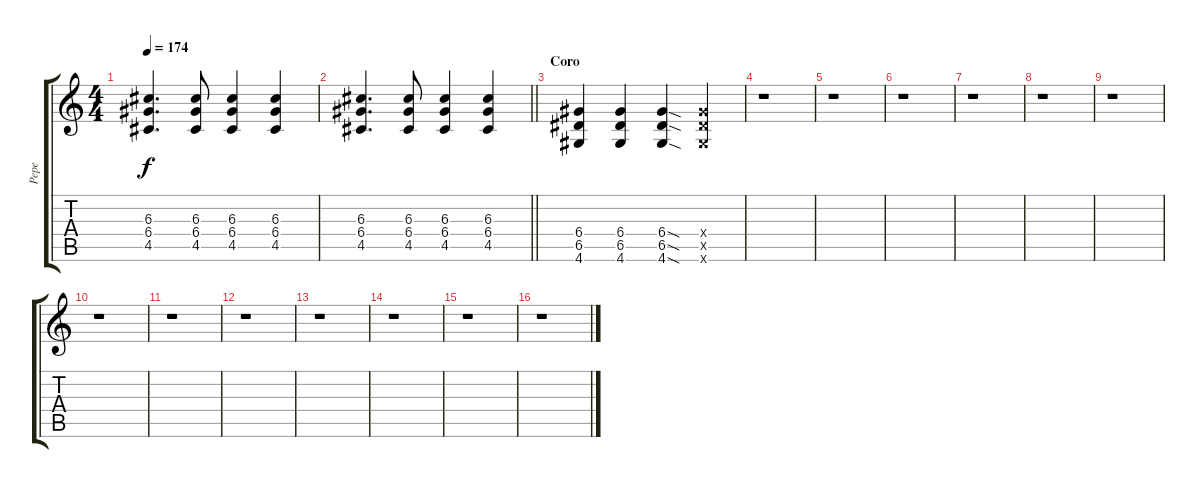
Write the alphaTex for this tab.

\track ("Pepe" "Pepe") {instrument distortionguitar}
\staff {score tabs}
\tuning (E4 B3 G3 D3 A2 E2) {hide}
\ts (4 4)
\tempo 174
\clef g2
\ks c
(6.3 6.4 4.5).4{d dy f} (6.3 6.4 4.5).8 (6.3 6.4 4.5).4 (6.3 6.4 4.5).4 |
\barLineRight lightlight
(6.3 6.4 4.5).4{d} (6.3 6.4 4.5).8 (6.3 6.4 4.5).4 (6.3 6.4 4.5).4 |
\section ("" "Coro")
(6.4 6.5 4.6).4 (6.4 6.5 4.6).4 (6.4{sod} 6.5{sod} 4.6{sod}).4 (6.4{x} 6.5{x} 4.6{x}).4 |
r.1 |
r.1 |
r.1 |
r.1 |
r.1 |
r.1 |
r.1 |
r.1 |
r.1 |
r.1 |
r.1 |
r.1 |
r.1
